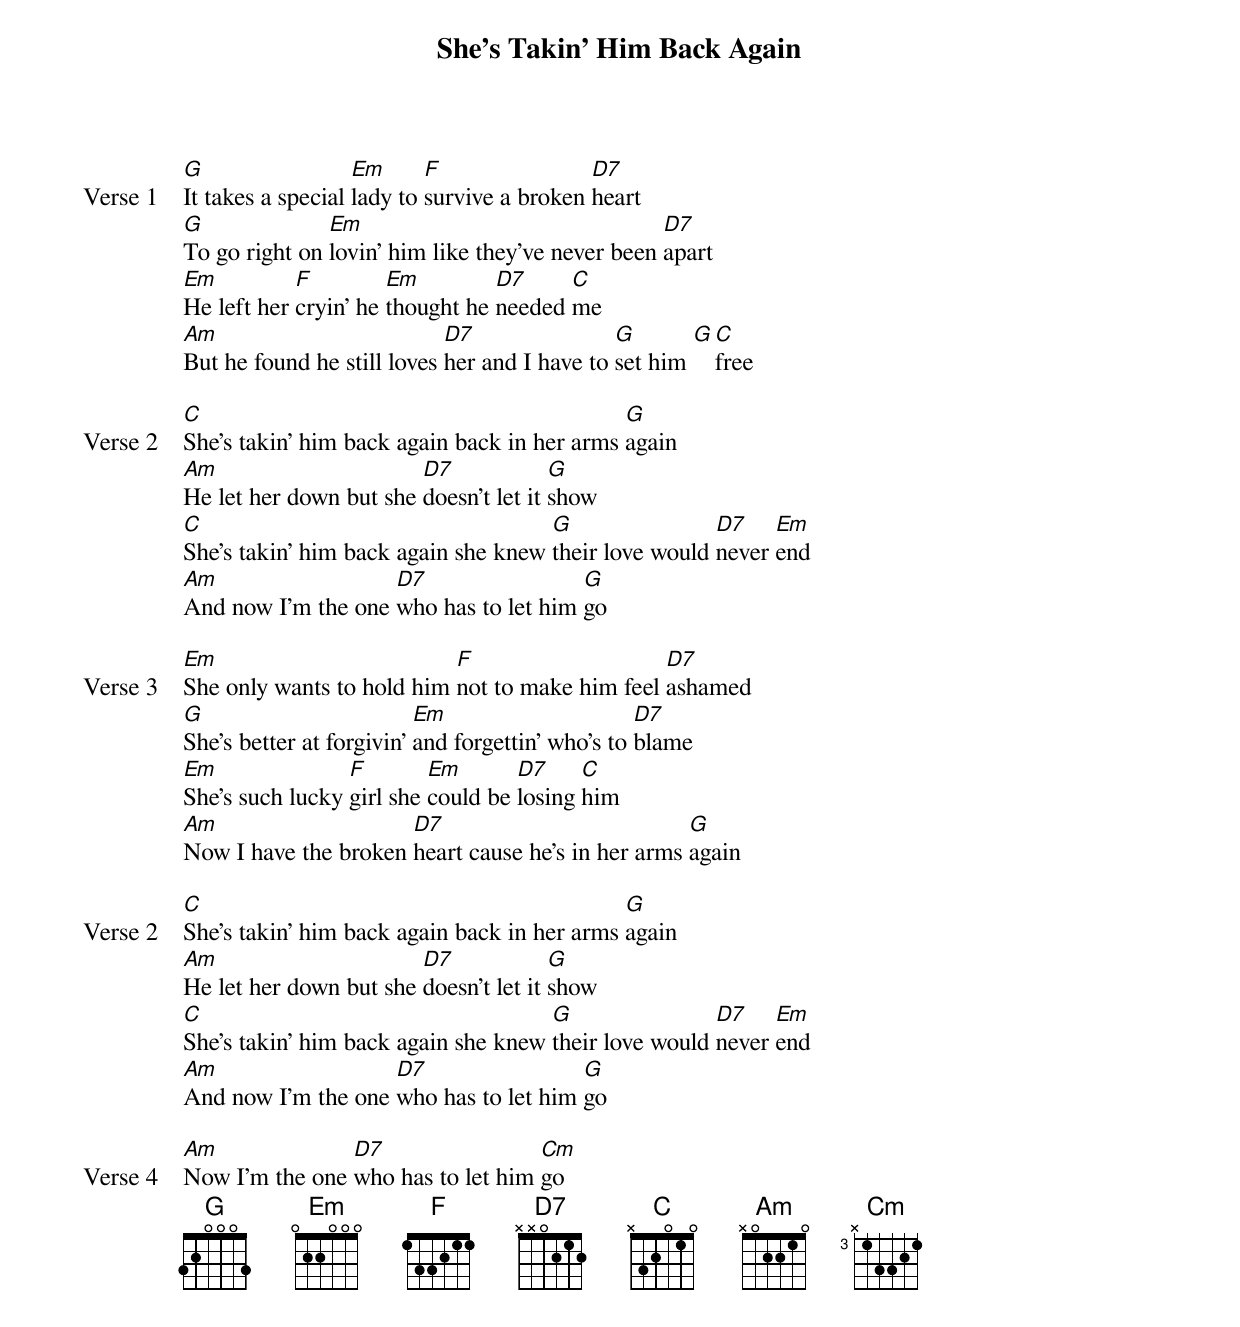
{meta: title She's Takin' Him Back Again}
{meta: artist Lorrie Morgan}
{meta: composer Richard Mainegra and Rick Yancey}

{start_of_verse: Verse 1}
[G]It takes a special [Em]lady to [F]survive a broken [D7]heart
[G]To go right on [Em]lovin' him like they've never been [D7]apart
[Em]He left her [F]cryin' he [Em]thought he [D7]needed [C]me
[Am]But he found he still loves [D7]her and I have to [G]set him [G][C]free
{end_of_verse}

{start_of_verse: Verse 2}
[C]She's takin' him back again back in her arms [G]again
[Am]He let her down but she [D7]doesn't let it [G]show
[C]She's takin' him back again she knew [G]their love would [D7]never [Em]end
[Am]And now I'm the one [D7]who has to let him [G]go
{end_of_verse}

{start_of_verse: Verse 3}
[Em]She only wants to hold him [F]not to make him feel [D7]ashamed
[G]She's better at forgivin' [Em]and forgettin' who's to [D7]blame
[Em]She's such lucky [F]girl she [Em]could be [D7]losing [C]him
[Am]Now I have the broken [D7]heart cause he's in her arms [G]again
{end_of_verse}

{start_of_verse: Verse 2}
[C]She's takin' him back again back in her arms [G]again
[Am]He let her down but she [D7]doesn't let it [G]show
[C]She's takin' him back again she knew [G]their love would [D7]never [Em]end
[Am]And now I'm the one [D7]who has to let him [G]go
{end_of_verse}

{start_of_verse: Verse 4}
[Am]Now I'm the one [D7]who has to let him [Cm]go
{end_of_verse}
